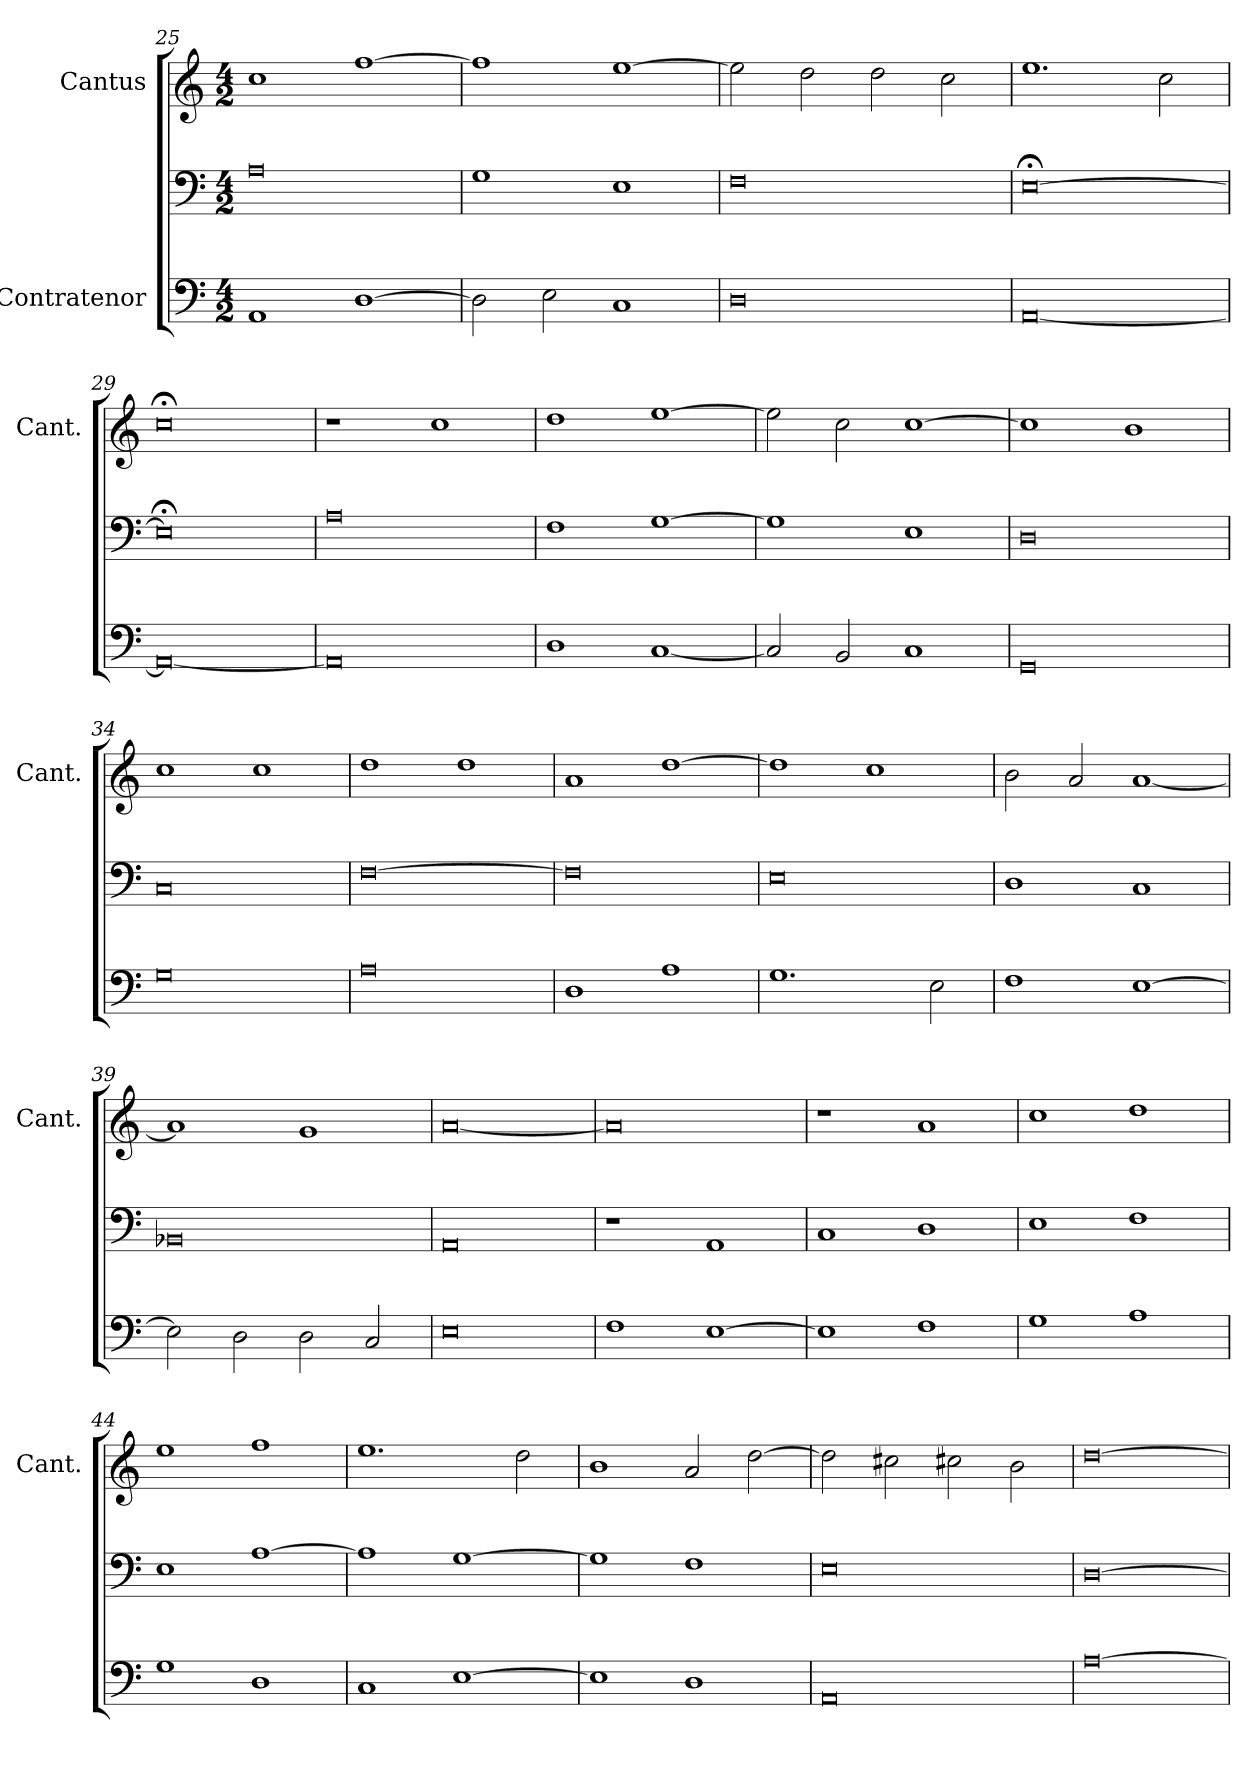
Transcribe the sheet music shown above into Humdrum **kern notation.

**kern	**kern	**kern
*part3	*part2	*part1
*staff3	*staff2	*staff1
*I"Contratenor	*	*I"Cantus
*	*	*I'Cant.
*clefF4	*clefF4	*clefG2
*k[]	*k[]	*k[]
*C:	*C:	*C:
*M4/2	*M4/2	*M4/2
=25	=25	=25
1AA/	0A\	1cc\
[1D\	.	[1ff\
=26	=26	=26
2D\]	1G\	1ff\]
2E\	.	.
1C/	1E\	[1ee\
=27	=27	=27
0D\	0F\	2ee\]
.	.	2dd\
.	.	2dd\
.	.	2cc\
=28	=28	=28
[0AA/	[0E;<\	1.ee\
.	.	2cc\
=29	=29	=29
0AA/_	0E;<\]	0cc;<\
=30	=30	=30
0AA/]	0A\	1r
.	.	1cc\
=31	=31	=31
1D\	1F\	1dd\
[1C/	[1G\	[1ee\
=32	=32	=32
2C/]	1G\]	2ee\]
2BB/	.	2cc\
1C/	1E\	[1cc\
=33	=33	=33
0GG/	0D\	1cc\]
.	.	1b\
=34	=34	=34
0G\	0C/	1cc\
.	.	1cc\
=35	=35	=35
0A\	[0F\	1dd\
.	.	1dd\
=36	=36	=36
1D\	0F\]	1a/
1A\	.	[1dd\
=37	=37	=37
1.G\	0E\	1dd\]
.	.	1cc\
2E\	.	.
=38	=38	=38
1F\	1D\	2b\
.	.	2a/
[1E\	1C/	[1a/
=39	=39	=39
2E\]	0BB-X/	1a/]
2D\	.	.
2D\	.	1g/
2C/	.	.
=40	=40	=40
0E\	0AA/	[0a/
=41	=41	=41
1F\	1r	0a/]
[1E\	1AA/	.
=42	=42	=42
1E\]	1C/	1r
1F\	1D\	1a/
=43	=43	=43
1G\	1E\	1cc\
1A\	1F\	1dd\
=44	=44	=44
1G\	1E\	1ee\
1D\	[1A\	1ff\
=45	=45	=45
1C/	1A\]	1.ee\
[1E\	[1G\	.
.	.	2dd\
=46	=46	=46
1E\]	1G\]	1b\
1D\	1F\	2a/
.	.	[2dd\
=47	=47	=47
0AA/	0E\	2dd\]
.	.	2cc#X\
.	.	2cc#X\
.	.	2b\
=48	=48	=48
[0A\	[0D\	[0dd\
=	=	=
*-	*-	*-
